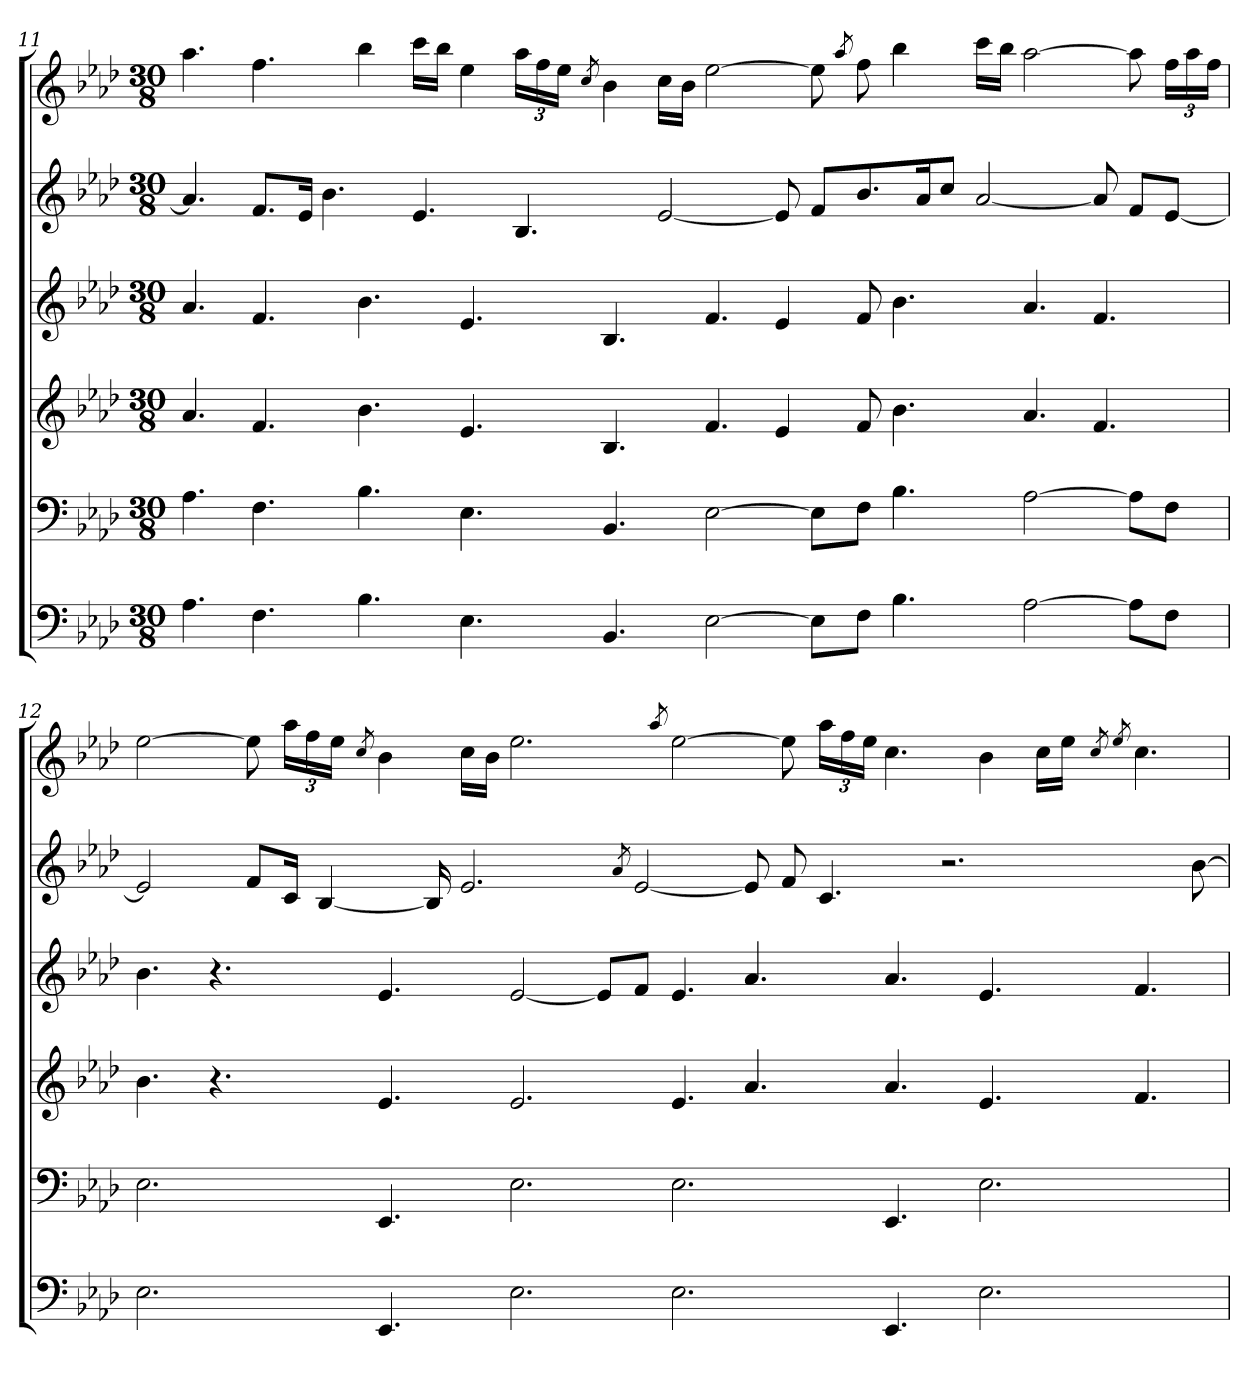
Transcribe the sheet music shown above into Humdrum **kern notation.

**kern	**kern	**kern	**kern	**kern	**kern
*part6	*part5	*part4	*part3	*part2	*part1
*staff6	*staff5	*staff4	*staff3	*staff2	*staff1
*clefF4	*clefF4	*clefG2	*clefG2	*clefG2	*clefG2
*k[b-e-a-d-]	*k[b-e-a-d-]	*k[b-e-a-d-]	*k[b-e-a-d-]	*k[b-e-a-d-]	*k[b-e-a-d-]
*M30/8	*M30/8	*M30/8	*M30/8	*M30/8	*M30/8
=11	=11	=11	=11	=11	=11
4.A-	4.A-	4.a-	4.a-	4.a-]	4.aa-
4.F	4.F	4.f	4.f	8.f/L	4.ff
.	.	.	.	16e-/Jk	.
.	.	.	.	4.b-	.
4.B-	4.B-	4.b-	4.b-	.	4bb-
.	.	.	.	4.e-	16ccc\LL
.	.	.	.	.	16bb-\JJ
4.E-	4.E-	4.e-	4.e-	.	4ee-
.	.	.	.	4.B-	24aa-\LL
.	.	.	.	.	24ff\
.	.	.	.	.	24ee-\JJ
.	.	.	.	.	8qcc
4.BB-	4.BB-	4.B-	4.B-	.	4b-
.	.	.	.	[2e-	16cc\LL
.	.	.	.	.	16b-\JJ
[2E-	[2E-	4.f	4.f	.	[2ee-
.	.	4e-	4e-	8e-]	.
8E-\L]	8E-\L]	.	.	8f/L	8ee-]
.	.	.	.	.	8qaa-
8F\J	8F\J	8f	8f	8.b-/	8ff
4.B-	4.B-	4.b-	4.b-	.	4bb-
.	.	.	.	16a-/K	.
.	.	.	.	8cc/J	.
.	.	.	.	[2a-	16ccc\LL
.	.	.	.	.	16bb-\JJ
[2A-	[2A-	4.a-	4.a-	.	[2aa-
.	.	4.f	4.f	8a-]	.
8A-\L]	8A-\L]	.	.	8f/L	8aa-]
8F\J	8F\J	.	.	[8e-/J	24ff\LL
.	.	.	.	.	24aa-\
.	.	.	.	.	24ff\JJ
=12	=12	=12	=12	=12	=12
2.E-	2.E-	4.b-	4.b-	2e-]	[2ee-
.	.	4.r	4.r	.	.
.	.	.	.	8f/L	8ee-]
.	.	.	.	16c/Jk	24aa-\LL
.	.	.	.	.	24ff\
.	.	.	.	[4B-	.
.	.	.	.	.	24ee-\JJ
.	.	.	.	.	8qcc
4.EE-	4.EE-	4.e-	4.e-	.	4b-
.	.	.	.	16B-]	.
.	.	.	.	2.e-	16cc\LL
.	.	.	.	.	16b-\JJ
2.E-	2.E-	2.e-	[2e-	.	2.ee-
.	.	.	8e-/L]	.	.
.	.	.	.	8qa-	.
.	.	.	8f/J	[2e-	.
.	.	.	.	.	8qaa-
2.E-	2.E-	4.e-	4.e-	.	[2ee-
.	.	4.a-	4.a-	8e-]	.
.	.	.	.	8f	8ee-]
.	.	.	.	4.c	24aa-\LL
.	.	.	.	.	24ff\
.	.	.	.	.	24ee-\JJ
4.EE-	4.EE-	4.a-	4.a-	.	4.cc
.	.	.	.	2.r	.
2.E-	2.E-	4.e-	4.e-	.	4b-
.	.	.	.	.	16cc\LL
.	.	.	.	.	16ee-\JJ
.	.	.	.	.	8qcc
.	.	.	.	.	8qee-
.	.	4.f	4.f	.	4.cc
.	.	.	.	[8b-	.
=	=	=	=	=	=
*-	*-	*-	*-	*-	*-
